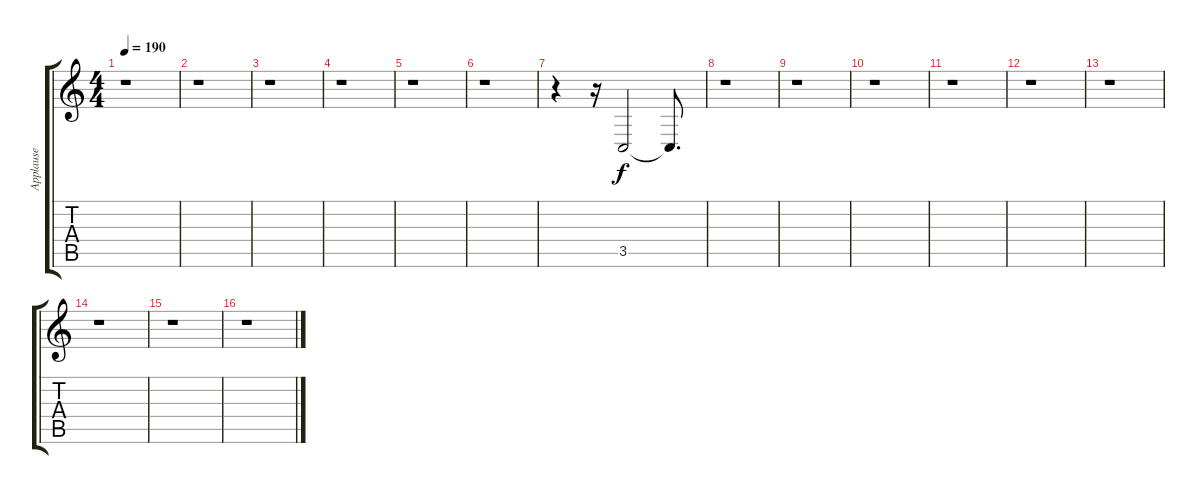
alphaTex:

\track ("Applause" "Applause") {instrument applause}
\staff {score tabs}
\tuning (E4 B3 G3 D3 A2 E2) {hide}
\ts (4 4)
\tempo 190
\clef g2
\ks c
r.1{dy f} |
r.1 |
r.1 |
r.1 |
r.1 |
r.1 |
r.4 r.16 3.5.2 3.5{t}.8{d} |
r.1 |
r.1 |
r.1 |
r.1 |
r.1 |
r.1 |
r.1 |
r.1 |
r.1
